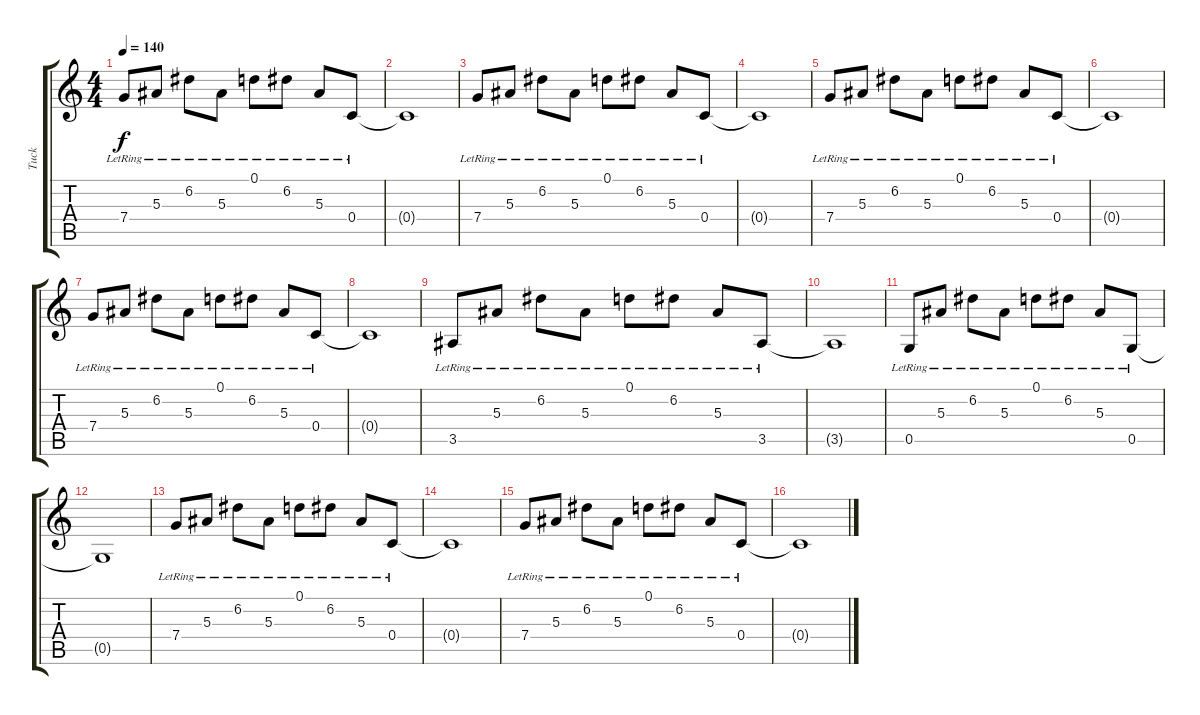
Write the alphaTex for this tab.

\track ("Tuck" "Tuck") {instrument distortionguitar}
\staff {score tabs}
\tuning (D4 A3 F3 C3 G2 C2) {hide}
\ts (4 4)
\tempo 140
\clef g2
\ks c
7.4{lr}.8{dy f instrument electricguitarclean} 5.3{lr}.8 6.2{lr}.8 5.3{lr}.8 0.1{lr}.8 6.2{lr}.8 5.3{lr}.8 0.4{lr}.8 |
0.4{t}.1 |
7.4{lr}.8 5.3{lr}.8 6.2{lr}.8 5.3{lr}.8 0.1{lr}.8 6.2{lr}.8 5.3{lr}.8 0.4{lr}.8 |
0.4{t}.1 |
7.4{lr}.8 5.3{lr}.8 6.2{lr}.8 5.3{lr}.8 0.1{lr}.8 6.2{lr}.8 5.3{lr}.8 0.4{lr}.8 |
0.4{t}.1 |
7.4{lr}.8 5.3{lr}.8 6.2{lr}.8 5.3{lr}.8 0.1{lr}.8 6.2{lr}.8 5.3{lr}.8 0.4{lr}.8 |
0.4{t}.1 |
3.5{lr}.8 5.3{lr}.8 6.2{lr}.8 5.3{lr}.8 0.1{lr}.8 6.2{lr}.8 5.3{lr}.8 3.5{lr}.8 |
3.5{t}.1 |
0.5{lr}.8 5.3{lr}.8 6.2{lr}.8 5.3{lr}.8 0.1{lr}.8 6.2{lr}.8 5.3{lr}.8 0.5{lr}.8 |
0.5{t}.1 |
7.4{lr}.8 5.3{lr}.8 6.2{lr}.8 5.3{lr}.8 0.1{lr}.8 6.2{lr}.8 5.3{lr}.8 0.4{lr}.8 |
0.4{t}.1 |
7.4{lr}.8 5.3{lr}.8 6.2{lr}.8 5.3{lr}.8 0.1{lr}.8 6.2{lr}.8 5.3{lr}.8 0.4{lr}.8 |
0.4{t}.1
